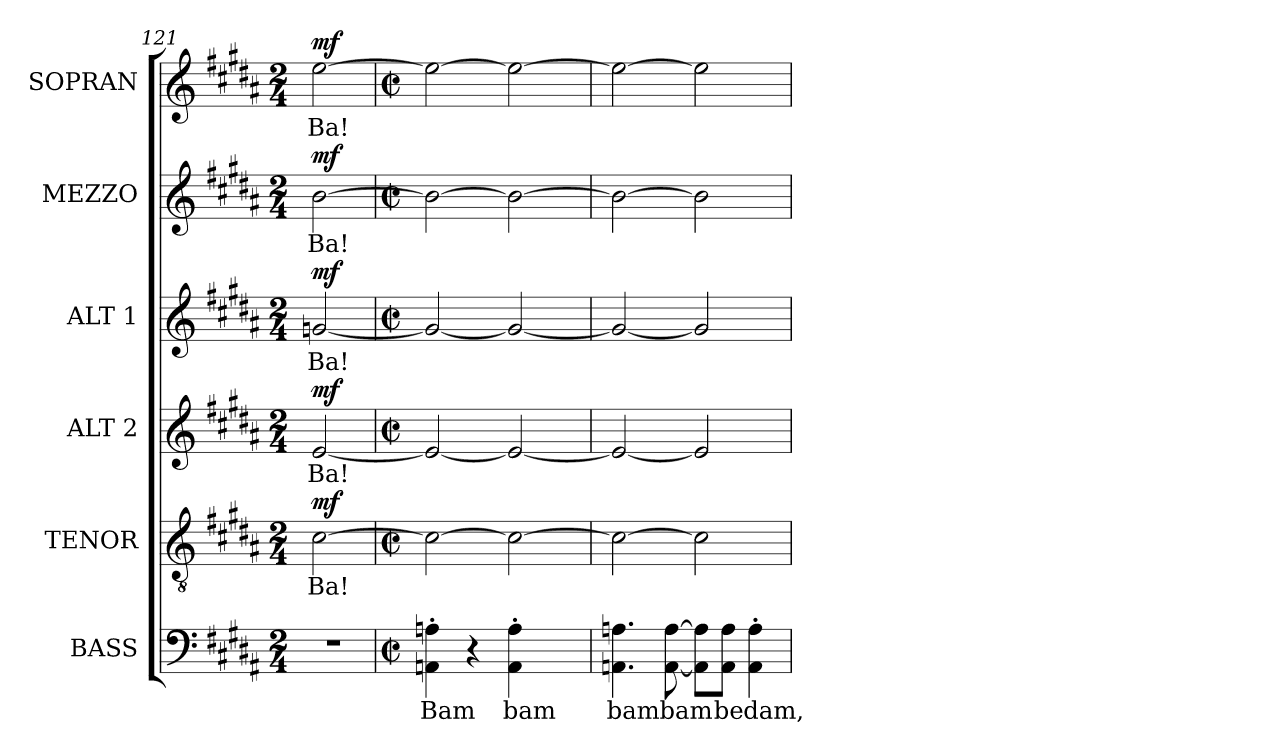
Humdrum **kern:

**kern	**text	**kern	**text	**dynam	**kern	**text	**dynam	**kern	**text	**dynam	**kern	**text	**dynam	**kern	**text	**dynam
*part6	*part6	*part5	*part5	*part5	*part4	*part4	*part4	*part3	*part3	*part3	*part2	*part2	*part2	*part1	*part1	*part1
*staff6	*staff6	*staff5	*staff5	*staff5	*staff4	*staff4	*staff4	*staff3	*staff3	*staff3	*staff2	*staff2	*staff2	*staff1	*staff1	*staff1
*I"BASS	*	*I"TENOR	*	*	*I"ALT 2	*	*	*I"ALT 1	*	*	*I"MEZZO	*	*	*I"SOPRAN	*	*
*I'B	*	*I'T	*	*	*I'A2	*	*	*I'A1	*	*	*	*	*	*I'S	*	*
!!LO:LB:g=z
*clefF4	*	*clefGv2	*	*	*clefG2	*	*	*clefG2	*	*	*clefG2	*	*	*clefG2	*	*
*	*	*ITrd7c12	*	*	*	*	*	*	*	*	*	*	*	*	*	*
*k[f#c#g#d#a#]	*	*k[f#c#g#d#a#]	*	*	*k[f#c#g#d#a#]	*	*	*k[f#c#g#d#a#]	*	*	*k[f#c#g#d#a#]	*	*	*k[f#c#g#d#a#]	*	*
*B:	*	*B:	*	*	*B:	*	*	*B:	*	*	*B:	*	*	*B:	*	*
*M2/4	*	*M2/4	*	*	*M2/4	*	*	*M2/4	*	*	*M2/4	*	*	*M2/4	*	*
*MM192	*	*MM192	*	*	*MM192	*	*	*MM192	*	*	*MM192	*	*	*MM192	*	*
=121	=121	=121	=121	=121	=121	=121	=121	=121	=121	=121	=121	=121	=121	=121	=121	=121
!	!	!	!LO:LY:b:color=#000000	!	!	!	!	!	!	!	!	!	!	!	!	!
!	!	!	!	!	!	!LO:LY:b:color=#000000	!	!	!	!	!	!	!	!	!	!
!	!	!	!	!	!	!	!	!	!LO:LY:b:color=#000000	!	!	!	!	!	!	!
!	!	!	!	!	!	!	!	!	!	!	!	!LO:LY:b:color=#000000	!	!	!	!
!	!	!	!	!	!	!	!	!	!	!	!	!	!	!	!LO:LY:b:color=#000000	!
2r	.	[>2C#i\	Ba!	mf	[<2ei/	Ba!	mf	[<2gni/	Ba!	mf	[>2bi\	Ba!	mf	[>2eei\	Ba!	mf
=122	=122	=122	=122	=122	=122	=122	=122	=122	=122	=122	=122	=122	=122	=122	=122	=122
*M2/2	*	*M2/2	*	*	*M2/2	*	*	*M2/2	*	*	*M2/2	*	*	*M2/2	*	*
*met(c|)	*	*met(c|)	*	*	*met(c|)	*	*	*met(c|)	*	*	*met(c|)	*	*	*met(c|)	*	*
!	!LO:LY:b:color=#000000	!	!	!	!	!	!	!	!	!	!	!	!	!	!	!
4AAni\' 4Ani'	Bam	2C#i\_>	.	.	2ei/_<	.	.	2gi/_<	.	.	2bi\_>	.	.	2eei\_>	.	.
4r	.	.	.	.	.	.	.	.	.	.	.	.	.	.	.	.
!	!LO:LY:b:color=#000000	!	!	!	!	!	!	!	!	!	!	!	!	!	!	!
4AAi\' 4Ai'	bam	2C#i\_>	.	.	2ei/_<	.	.	2gi/_<	.	.	2bi\_>	.	.	2eei\_>	.	.
4ryy	.	.	.	.	.	.	.	.	.	.	.	.	.	.	.	.
=123	=123	=123	=123	=123	=123	=123	=123	=123	=123	=123	=123	=123	=123	=123	=123	=123
!	!LO:LY:b:color=#000000	!	!	!	!	!	!	!	!	!	!	!	!	!	!	!
4.AAni\ 4.Ani	bam	2C#i\_>	.	.	2ei/_<	.	.	2gi/_<	.	.	2bi\_>	.	.	2eei\_>	.	.
!	!LO:LY:b:color=#000000	!	!	!	!	!	!	!	!	!	!	!	!	!	!	!
[<8AAi\ [>8Ai	bam	.	.	.	.	.	.	.	.	.	.	.	.	.	.	.
8AAi\] 8Ai]L	.	2C#i\]	.	.	2ei/]	.	.	2gi/]	.	.	2bi\]	.	.	2eei\]	.	.
!	!LO:LY:b:color=#000000	!	!	!	!	!	!	!	!	!	!	!	!	!	!	!
8AAi\ 8AiJ	be	.	.	.	.	.	.	.	.	.	.	.	.	.	.	.
!	!LO:LY:b:color=#000000	!	!	!	!	!	!	!	!	!	!	!	!	!	!	!
4AAi\' 4Ai'	dam,	.	.	.	.	.	.	.	.	.	.	.	.	.	.	.
=	=	=	=	=	=	=	=	=	=	=	=	=	=	=	=	=
*-	*-	*-	*-	*-	*-	*-	*-	*-	*-	*-	*-	*-	*-	*-	*-	*-
